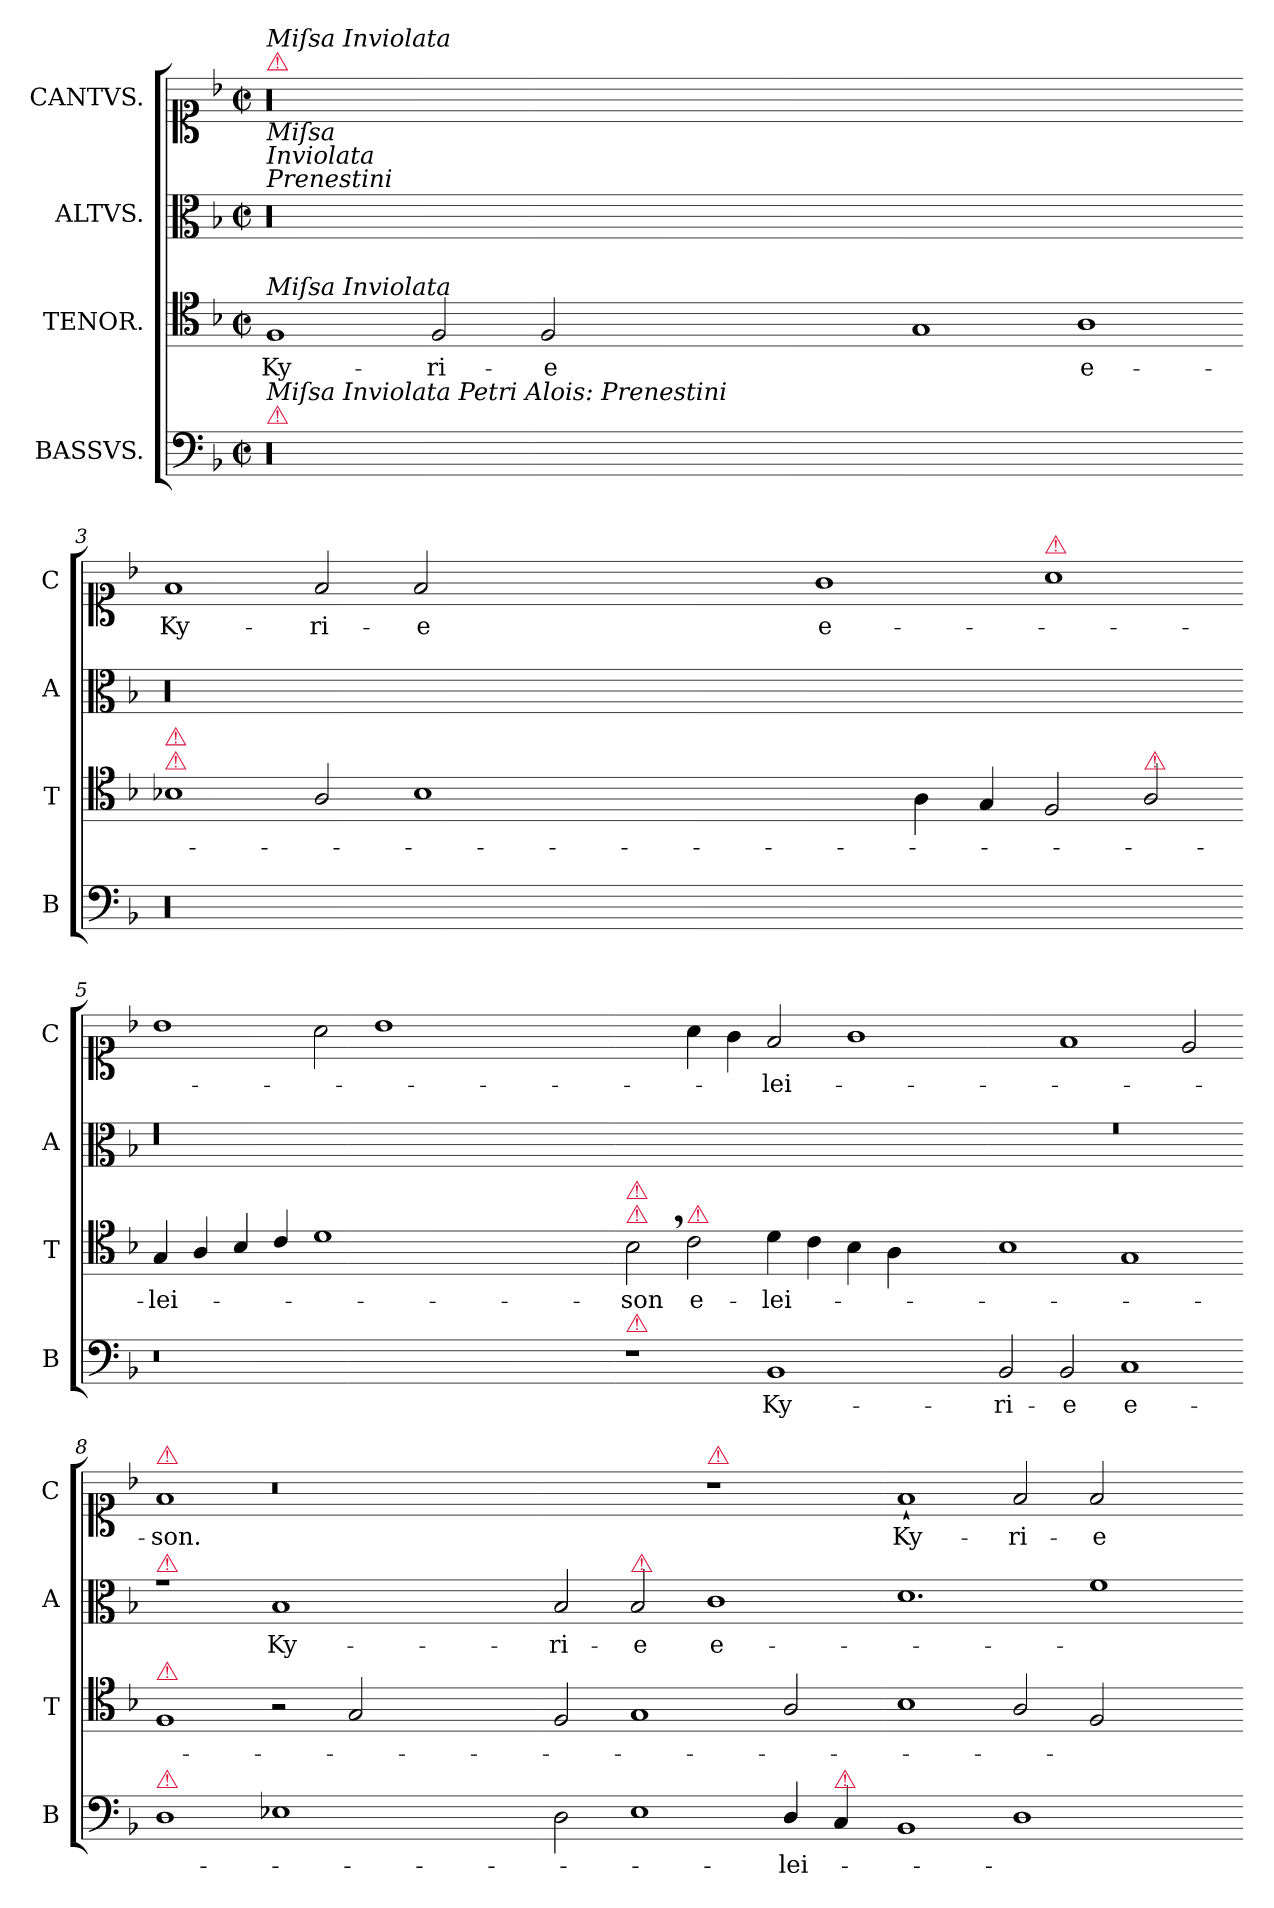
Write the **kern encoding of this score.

**kern	**text	**kern	**text	**kern	**text	**kern	**text
*part4	*part4	*part3	*part3	*part2	*part2	*part1	*part1
*staff4	*staff4	*staff3	*staff3	*staff2	*staff2	*staff1	*staff1
*I"BASSVS.	*	*I"TENOR.	*	*I"ALTVS.	*	*I"CANTVS.	*
*I'B	*	*I'T	*	*I'A	*	*I'C	*
*clefF4	*	*clefC4	*	*clefC3	*	*clefC1	*
*k[b-]	*	*k[b-]	*	*k[b-]	*	*k[b-]	*
*M2/1	*	*M2/1	*	*M2/1	*	*M2/1	*
*met(c|)	*	*met(c|)	*	*met(c|)	*	*met(c|)	*
=1	=1	=1	=1	=1	=1	=1	=1
!	!	!	!	!	!	!LO:TX:a:color=crimson:t=⚠	!
!	!	!	!	!	!	!LO:TX:a:i:t=Miſsa Inviolata	!
!	!	!	!	!LO:TX:a:i:t=Miſsa\nInviolata\nPrenestini	!	!	!
!	!	!LO:TX:a:i:t=Miſsa Inviolata	!	!	!	!	!
!LO:TX:a:color=crimson:t=⚠	!	!	!	!	!	!	!
!LO:TX:a:i:t=Miſsa Inviolata Petri Alois&colon; Prenestini	!	!	!	!	!	!	!
00r	.	1F/	Ky-	00r	.	00r	.
.	.	2F/	-ri-	.	.	.	.
.	.	2F/	-e	.	.	.	.
.	.	0ryy	.	.	.	.	.
=2-	=2-	=2-	=2-	=2-	=2-	=2-	=2-
0ryy	.	1G/	.	0ryy	.	0ryy	.
.	.	1A\	e-	.	.	.	.
=3-	=3-	=3-	=3-	=3-	=3-	=3-	=3-
!	!	!LO:TX:a:color=crimson:t=⚠	!	!	!	!	!
!	!	!LO:TX:a:color=crimson:t=⚠	!	!	!	!	!
00r	.	1B-X\	.	00r	.	1f/	Ky-
.	.	2A/	.	.	.	2f/	-ri-
.	.	1B-\	.	.	.	2f/	-e
.	.	.	.	.	.	0ryy	.
.	.	1.ryy	.	.	.	.	.
=4-	=4-	=4-	=4-	=4-	=4-	=4-	=4-
0ryy	.	2ryy	.	0ryy	.	1g\	e-
.	.	4A\	.	.	.	.	.
.	.	4G/	.	.	.	.	.
!	!	!	!	!	!	!LO:TX:a:color=crimson:t=⚠	!
.	.	2F/	.	.	.	1a\	.
!	!	!LO:TX:a:color=crimson:t=⚠	!	!	!	!	!
.	.	2A/	.	.	.	.	.
=5-	=5-	=5-	=5-	=5-	=5-	=5-	=5-
0r	.	4G/	-lei-	00re	.	1b-\	.
.	.	4A/	.	.	.	.	.
.	.	4B-/	.	.	.	.	.
.	.	4c/	.	.	.	.	.
.	.	1d\	.	.	.	2a\	.
.	.	.	.	.	.	1b-\	.
0ryy	.	0ryy	.	.	.	.	.
.	.	.	.	.	.	1.ryy	.
=6-	=6-	=6-	=6-	=6-	=6-	=6-	=6-
!	!	!LO:TX:a:color=crimson:t=⚠	!	!	!	!	!
!	!	!LO:TX:a:color=crimson:t=⚠	!	!	!	!	!
!LO:TX:a:color=crimson:t=⚠	!	!	!	!	!	!	!
1r	.	2B-,<\	-son	0ryy	.	2ryy	.
!	!	!LO:TX:a:color=crimson:t=⚠	!	!	!	!	!
.	.	2c\	e-	.	.	4a\	.
.	.	.	.	.	.	4g\	.
1BB-/	Ky-	4d\	-lei-	.	.	2f/	-lei-
.	.	4c\	.	.	.	.	.
.	.	4B-\	.	.	.	1g\	.
.	.	4A\	.	.	.	.	.
2ryy	.	2ryy	.	2ryy	.	.	.
=7-	=7-	=7-	=7-	=7-	=7-	=7-	=7-
2BB-/	-ri-	1B-\	.	0rg	.	2ryy	.
2BB-/	-e	.	.	.	.	1f/	.
1C/	e-	1G/	.	.	.	.	.
.	.	.	.	.	.	2e/	.
=8-	=8-	=8-	=8-	=8-	=8-	=8-	=8-
!	!	!	!	!	!	!LO:TX:a:color=crimson:t=⚠	!
!	!	!	!	!LO:TX:a:color=crimson:t=⚠	!	!	!
!	!	!LO:TX:a:color=crimson:t=⚠	!	!	!	!	!
!LO:TX:a:color=crimson:t=⚠	!	!	!	!	!	!	!
1D\	.	1F/	.	1rg	.	1f/	-son.
1E-X\	.	2r	.	1B-/	Ky-	0r	.
.	.	2G/	.	.	.	.	.
1ryy	.	1ryy	.	1ryy	.	.	.
=9-	=9-	=9-	=9-	=9-	=9-	=9-	=9-
2D\	.	2F/	.	2B-/	-ri-	1ryy	.
!	!	!	!	!LO:TX:a:color=crimson:t=⚠	!	!	!
1E-\	.	1G/	.	2B-/	-e	.	.
!	!	!	!	!	!	!LO:TX:a:color=crimson:t=⚠	!
.	.	.	.	1c\	e-	1r	.
4D/	-lei-	2A/	.	.	.	.	.
!LO:TX:a:color=crimson:t=⚠	!	!	!	!	!	!	!
4C/	.	.	.	.	.	.	.
=10-	=10-	=10-	=10-	=10-	=10-	=10-	=10-
1BB-/	.	1B-\	.	1.d\	.	1f`/	Ky-
1D\	.	2A/	.	.	.	2f/	-ri-
.	.	2F/	.	1f\	.	2f/	-e
2ryy	.	2ryy	.	.	.	2ryy	.
=-	=-	=-	=-	=-	=-	=-	=-
*-	*-	*-	*-	*-	*-	*-	*-
